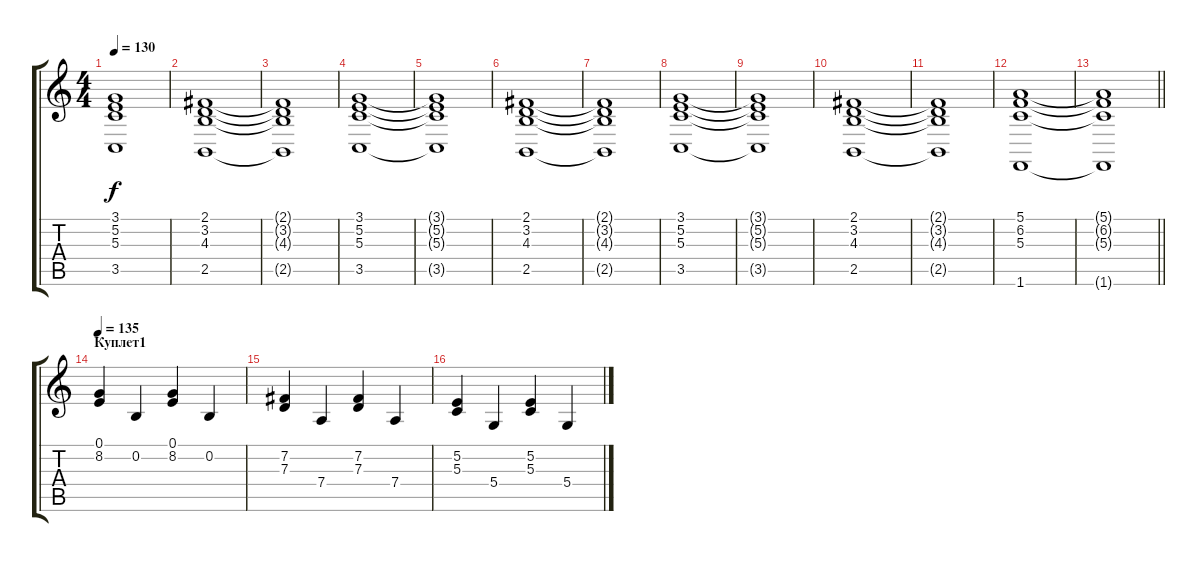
\track "" {instrument stringensemble1}
\staff {score tabs}
\tuning (E4 B3 G3 D3 A2 E2) {hide}
\ts (4 4)
\tempo 130
\clef g2
\ks c
(3.1{t} 5.2{t} 5.3{t} 3.5{t}).1{dy f} |
(2.1 3.2 4.3 2.5).1 |
(2.1{t} 3.2{t} 4.3{t} 2.5{t}).1 |
(3.1 5.2 5.3 3.5).1 |
(3.1{t} 5.2{t} 5.3{t} 3.5{t}).1 |
(2.1 3.2 4.3 2.5).1 |
(2.1{t} 3.2{t} 4.3{t} 2.5{t}).1 |
(3.1 5.2 5.3 3.5).1 |
(3.1{t} 5.2{t} 5.3{t} 3.5{t}).1 |
(2.1 3.2 4.3 2.5).1 |
(2.1{t} 3.2{t} 4.3{t} 2.5{t}).1 |
(5.1 6.2 5.3 1.6).1 |
\barLineRight lightlight
(5.1{t} 6.2{t} 5.3{t} 1.6{t}).1 |
\section ("" "Куплет1")
\tempo 135
(0.1 8.2).4 0.2.4 (0.1 8.2).4 0.2.4 |
(7.2 7.3).4 7.4.4 (7.2 7.3).4 7.4.4 |
(5.2 5.3).4 5.4.4 (5.2 5.3).4 5.4.4
